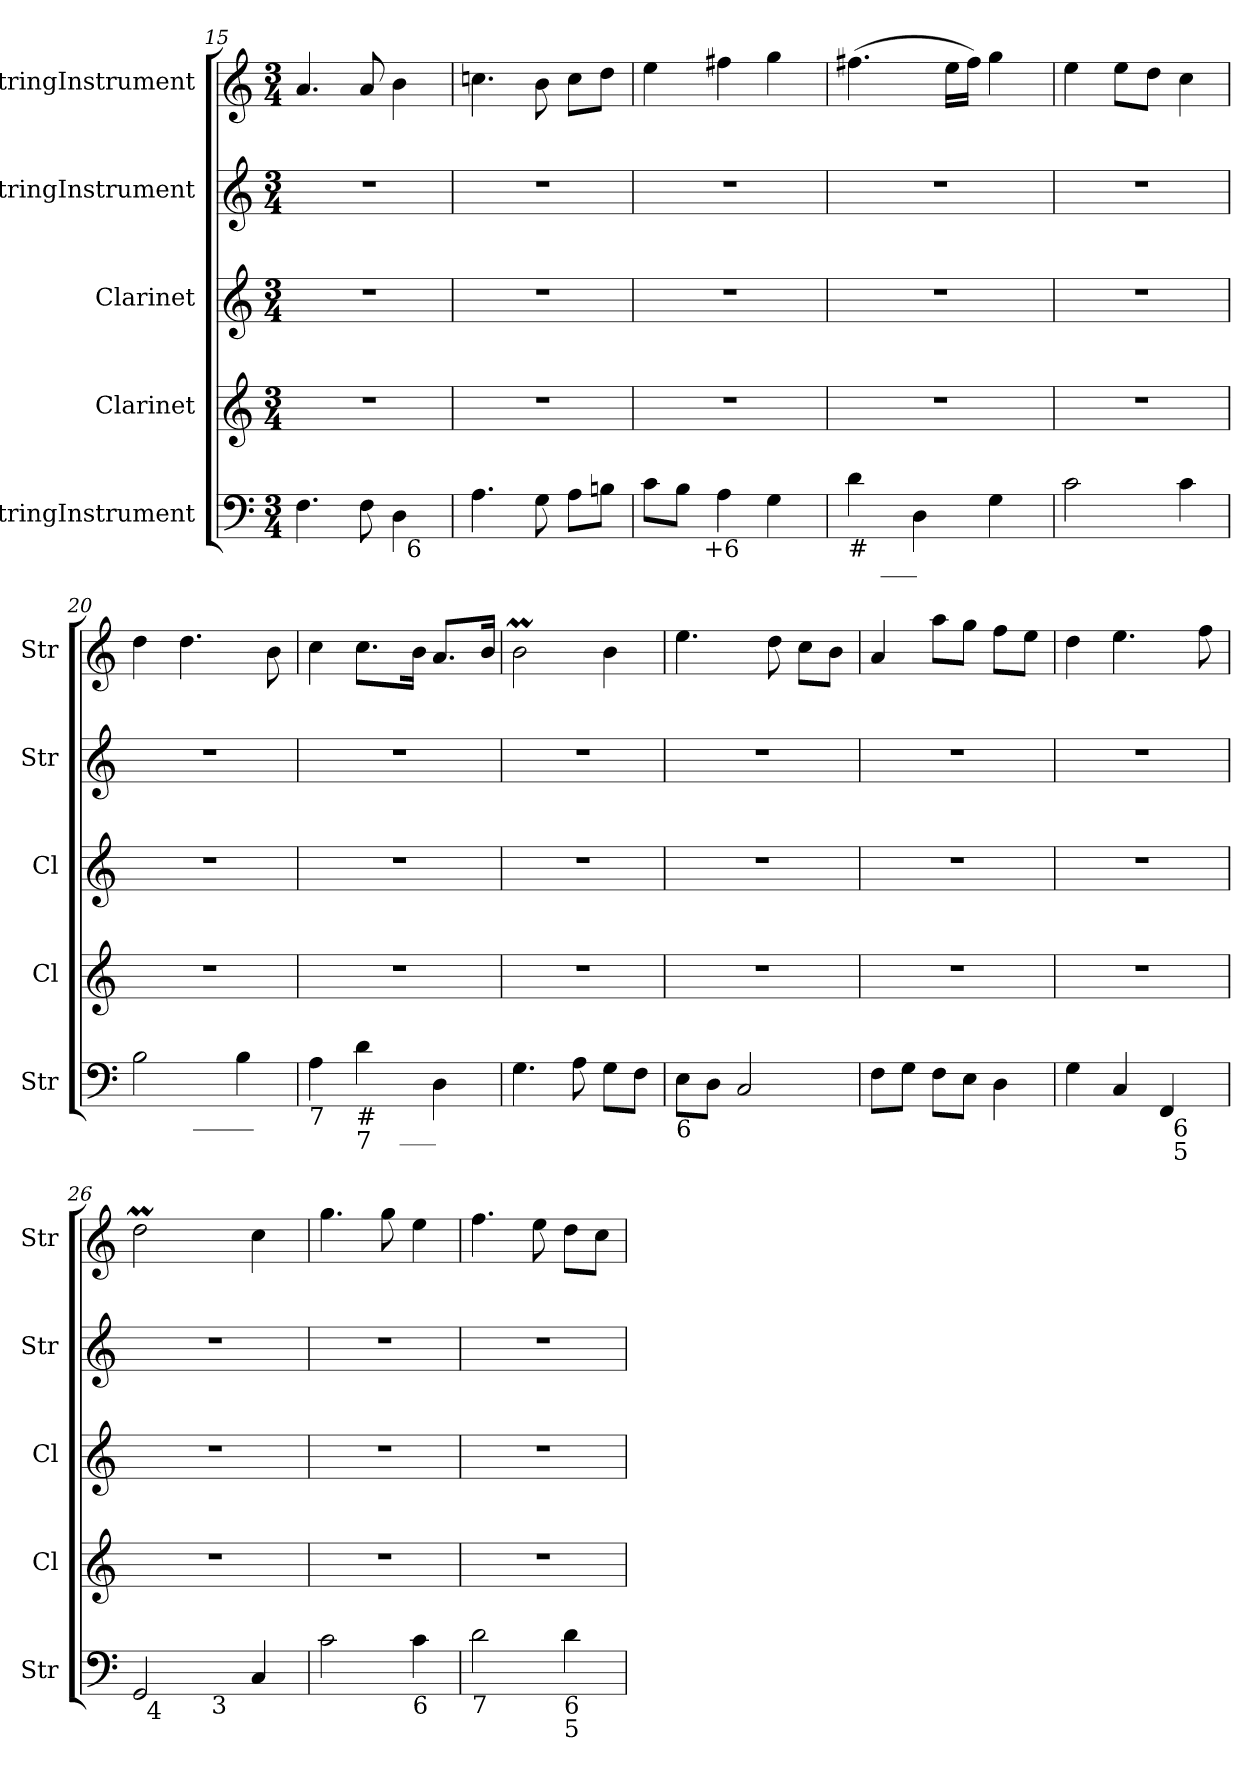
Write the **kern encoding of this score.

**kern	**kern	**kern	**kern	**kern
*part5	*part4	*part3	*part2	*part1
*staff5	*staff4	*staff3	*staff2	*staff1
*I"StringInstrument	*I"Clarinet	*I"Clarinet	*I"StringInstrument	*I"StringInstrument
*I'Str	*I'Cl	*I'Cl	*I'Str	*I'Str
!!LO:LB:g=z
*clefF4	*clefG2	*clefG2	*clefG2	*clefG2
*	*ITrd1c2	*ITrd1c2	*	*
*k[]	*k[b-e-]	*k[b-e-]	*k[]	*k[]
*C:	*B-:	*B-:	*C:	*C:
*M3/4	*M3/4	*M3/4	*M3/4	*M3/4
=15	=15	=15	=15	=15
*^	*	*	*	*
4.F\	2ryy	2.r	2.r	2.r	4.a/
8F\	.	.	.	.	8a/
4D\	32ryy	.	.	.	4b\
!	!LO:TX:b:t=6	!	!	!	!
.	8..ryy	.	.	.	.
*v	*v	*	*	*	*
=16	=16	=16	=16	=16
4.A\	2.r	2.r	2.r	4.ccn\
8G\	.	.	.	8b\
8A\L	.	.	.	8cc\L
8Bn\J	.	.	.	8dd\J
=17	=17	=17	=17	=17
*^	*	*	*	*
8c\L	8..ryy	2.r	2.r	2.r	4ee\
8B\J	.	.	.	.	.
!	!LO:TX:b:t=+6	!	!	!	!
.	2ryy	.	.	.	.
4A\	.	.	.	.	4ff#X\
4G\	.	.	.	.	4gg\
.	32ryy	.	.	.	.
=18	=18	=18	=18	=18	=18
!LO:TX:b:t=#	!	!	!	!	!
4d\	8ryy	2.r	2.r	2.r	(>4.ff#X\
!	!LO:TX:b:t=___	!	!	!	!
.	2ryy	.	.	.	.
4D\	.	.	.	.	.
.	.	.	.	.	16ee\LL
.	.	.	.	.	16ff#\JJ)
4G\	.	.	.	.	4gg\
.	8ryy	.	.	.	.
*v	*v	*	*	*	*
=19	=19	=19	=19	=19
2c\	2.r	2.r	2.r	4ee\
.	.	.	.	8ee\L
.	.	.	.	8dd\J
4c\	.	.	.	4cc\
=20	=20	=20	=20	=20
!LO:TX:b:t=6	!	!	!	!
*^	*	*	*	*
2B\	4ryy	2.r	2.r	2.r	4dd\
.	32ryy	.	.	.	4.dd\
!	!LO:TX:b:t=_____	!	!	!	!
.	4...ryy	.	.	.	.
4B\	.	.	.	.	.
.	.	.	.	.	8b\
=21	=21	=21	=21	=21	=21
!LO:TX:b:t=7	!	!	!	!	!
4A\	4ryy	2.r	2.r	2.r	4cc\
!LO:TX:b:t=#	!	!	!	!	!
!LO:TX:b:t=7	!	!	!	!	!
4d\	8ryy	.	.	.	8.cc\L
.	32ryy	.	.	.	.
!	!LO:TX:b:t=___	!	!	!	!
.	4ryy	.	.	.	.
.	.	.	.	.	16b\Jk
4D\	.	.	.	.	8.a/L
.	16.ryy	.	.	.	.
.	.	.	.	.	16b/Jk
*v	*v	*	*	*	*
!!LO:LB:g=z
=22	=22	=22	=22	=22
4.G\	2.r	2.r	2.r	2bm\
8A\	.	.	.	.
8G\L	.	.	.	4b\
8F\J	.	.	.	.
=23	=23	=23	=23	=23
!LO:TX:b:t=6	!	!	!	!
8E\L	2.r	2.r	2.r	4.ee\
8D\J	.	.	.	.
2C/	.	.	.	.
.	.	.	.	8dd\
.	.	.	.	8cc\L
.	.	.	.	8b\J
=24	=24	=24	=24	=24
8F\L	2.r	2.r	2.r	4a/
8G\J	.	.	.	.
8F\L	.	.	.	8aa\L
8E\J	.	.	.	8gg\J
4D\	.	.	.	8ff\L
.	.	.	.	8ee\J
=25	=25	=25	=25	=25
*^	*	*	*	*
4G\	2ryy	2.r	2.r	2.r	4dd\
4C/	.	.	.	.	4.ee\
4FF/	32ryy	.	.	.	.
!	!LO:TX:b:t=6\n5	!	!	!	!
.	8..ryy	.	.	.	.
.	.	.	.	.	8ff\
=26	=26	=26	=26	=26	=26
*	*^	*	*	*	*
2GG/	32ryy	4ryy	2.r	2.r	2.r	2ddM\
!	!LO:TX:b:t=4	!	!	!	!	!
.	2ryy	.	.	.	.	.
.	.	16ryy	.	.	.	.
!	!	!LO:TX:b:t=3	!	!	!	!
.	.	4..ryy	.	.	.	.
4C/	.	.	.	.	.	4cc\
.	8..ryy	.	.	.	.	.
*v	*v	*v	*	*	*	*
=27	=27	=27	=27	=27
2c\	2.r	2.r	2.r	4.gg\
.	.	.	.	8gg\
!LO:TX:b:t=6	!	!	!	!
4c\	.	.	.	4ee\
=28	=28	=28	=28	=28
!LO:TX:b:t=7	!	!	!	!
2d\	2.r	2.r	2.r	4.ff\
.	.	.	.	8ee\
!LO:TX:b:t=6\n5	!	!	!	!
4d\	.	.	.	8dd\L
.	.	.	.	8cc\J
=	=	=	=	=
*-	*-	*-	*-	*-
